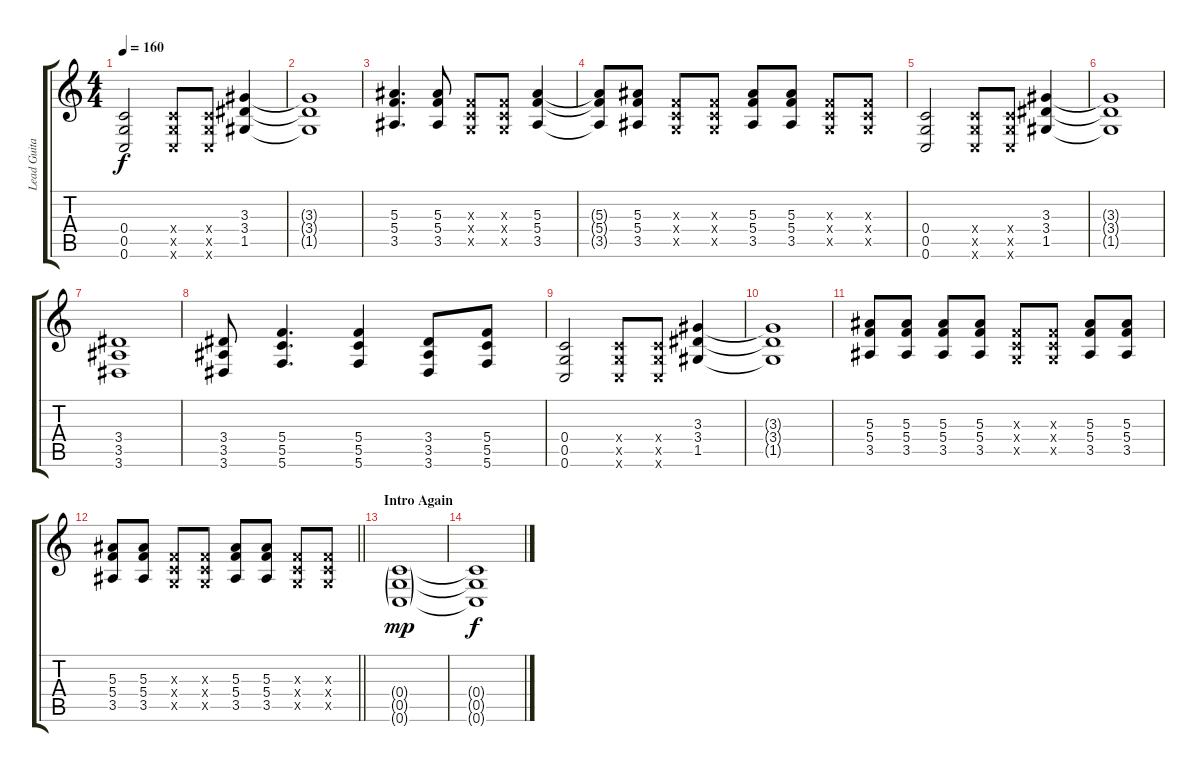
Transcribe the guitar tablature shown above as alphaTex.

\track ("Lead Guitar" "Lead Guita") {instrument distortionguitar}
\staff {score tabs}
\tuning (D4 A3 F3 C3 G2 C2) {hide}
\ts (4 4)
\tempo 160
\clef g2
\ks c
(0.4 0.5 0.6).2{dy f} (0.4{x} 0.5{x} 0.6{x}).8 (0.4{x} 0.5{x} 0.6{x}).8 (3.3 3.4 1.5).4 |
(3.3{t} 3.4{t} 1.5{t}).1 |
(5.3 5.4 3.5).4{d} (5.3 5.4 3.5).8 (0.3{x} 0.4{x} 0.5{x}).8 (0.3{x} 0.4{x} 0.5{x}).8 (5.3 5.4 3.5).4 |
(5.3{t} 5.4{t} 3.5{t}).8 (5.3 5.4 3.5).8 (0.3{x} 0.4{x} 0.5{x}).8 (0.3{x} 0.4{x} 0.5{x}).8 (5.3 5.4 3.5).8 (5.3 5.4 3.5).8 (0.3{x} 0.4{x} 0.5{x}).8 (0.3{x} 0.4{x} 0.5{x}).8 |
(0.4 0.5 0.6).2 (0.4{x} 0.5{x} 0.6{x}).8 (0.4{x} 0.5{x} 0.6{x}).8 (3.3 3.4 1.5).4 |
(3.3{t} 3.4{t} 1.5{t}).1 |
(3.4 3.5 3.6).1 |
(3.4 3.5 3.6).8 (5.4 5.5 5.6).4{d} (5.4 5.5 5.6).4 (3.4 3.5 3.6).8 (5.4 5.5 5.6).8 |
(0.4 0.5 0.6).2 (0.4{x} 0.5{x} 0.6{x}).8 (0.4{x} 0.5{x} 0.6{x}).8 (3.3 3.4 1.5).4 |
(3.3{t} 3.4{t} 1.5{t}).1 |
(5.3 5.4 3.5).8 (5.3 5.4 3.5).8 (5.3 5.4 3.5).8 (5.3 5.4 3.5).8 (0.3{x} 0.4{x} 0.5{x}).8 (0.3{x} 0.4{x} 0.5{x}).8 (5.3 5.4 3.5).8 (5.3 5.4 3.5).8 |
\barLineRight lightlight
(5.3 5.4 3.5).8 (5.3 5.4 3.5).8 (0.3{x} 0.4{x} 0.5{x}).8 (0.3{x} 0.4{x} 0.5{x}).8 (5.3 5.4 3.5).8 (5.3 5.4 3.5).8 (0.3{x} 0.4{x} 0.5{x}).8 (0.3{x} 0.4{x} 0.5{x}).8 |
\section ("" "Intro Again")
(0.4{g} 0.5{g} 0.6{g}).1{dy mp} |
(0.4{t} 0.5{t} 0.6{t}).1{dy f}
